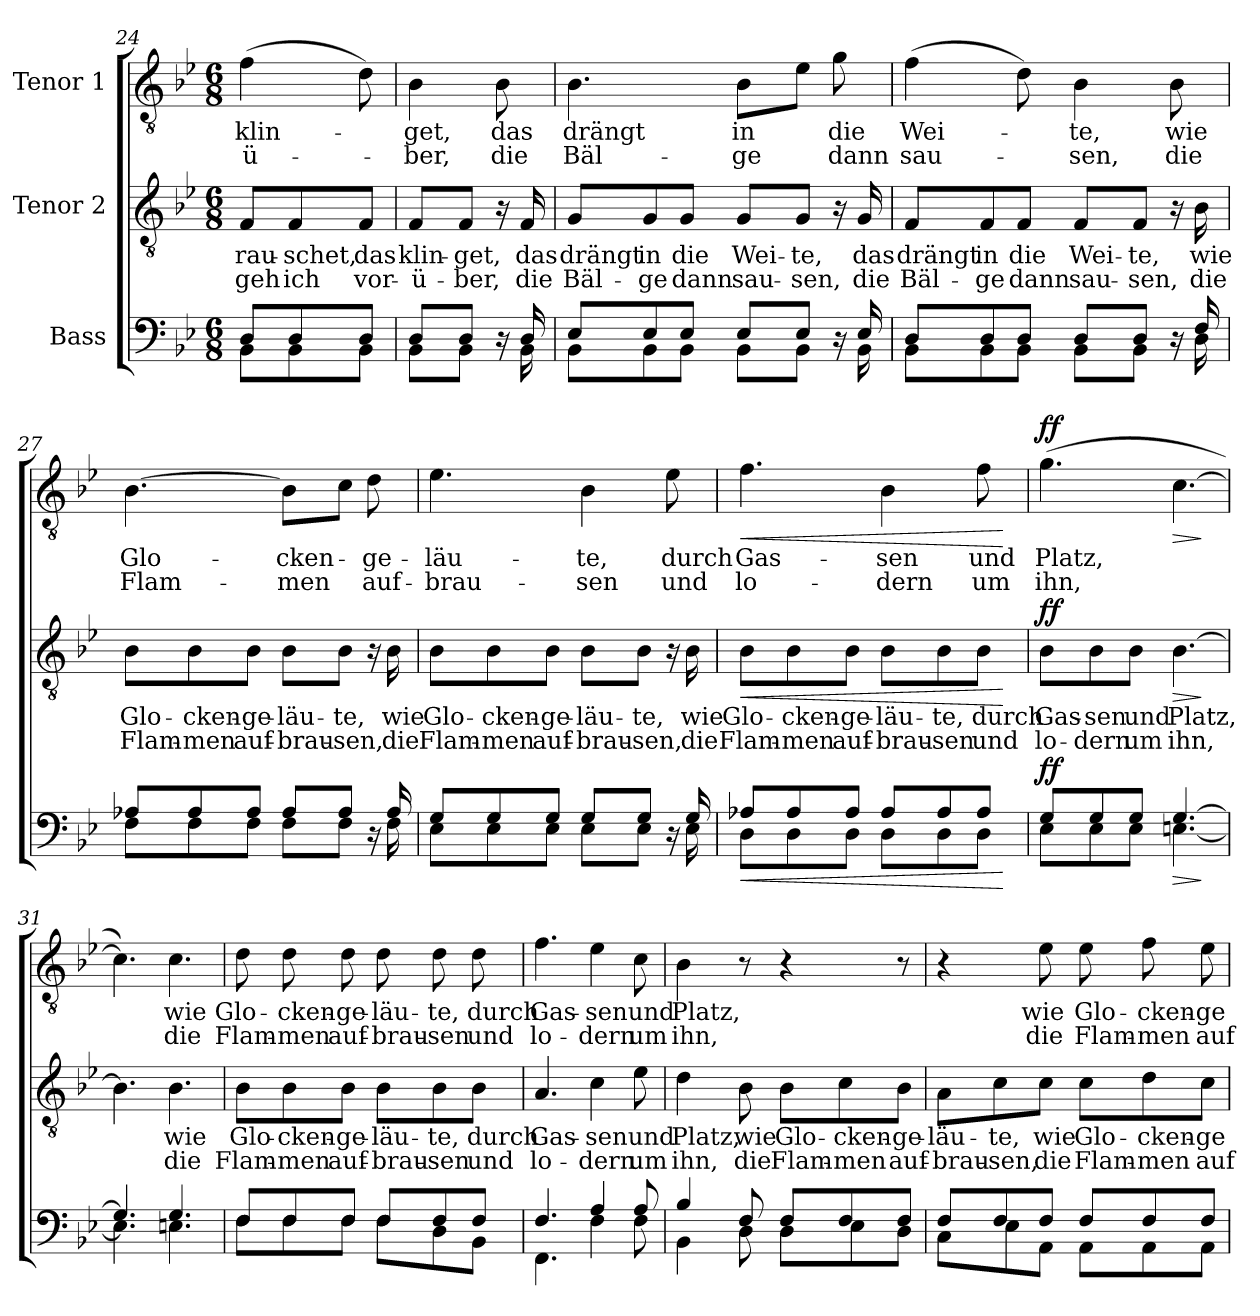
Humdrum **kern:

**kern	**dynam	**kern	**text	**text	**dynam	**kern	**text	**text	**dynam
*part3	*part3	*part2	*part2	*part2	*part2	*part1	*part1	*part1	*part1
*staff3	*staff3	*staff2	*staff2	*staff2	*staff2	*staff1	*staff1	*staff1	*staff1
*I"Bass	*	*I"Tenor 2	*	*	*	*I"Tenor 1	*	*	*
*clefF4	*	*clefGv2	*	*	*	*clefGv2	*	*	*
*k[b-e-]	*	*k[b-e-]	*	*	*	*k[b-e-]	*	*	*
*M6/8	*	*M6/8	*	*	*	*M6/8	*	*	*
=24	=24	=24	=24	=24	=24	=24	=24	=24	=24
*^	*	*	*	*	*	*	*	*	*
!	!	!	!	!LO:LY:b	!LO:LY:b	!	!	!LO:LY:b	!LO:LY:b	!
8D/L	8BB-\L	.	8F/L	rau-	geh	.	(4f\	klin-	-ü-	.
!	!	!	!	!LO:LY:b	!LO:LY:b	!	!	!	!	!
8D/	8BB-\	.	8F/	-schet,	ich	.	.	.	.	.
!	!	!	!	!LO:LY:b	!LO:LY:b	!	!	!	!	!
8D/J	8BB-\J	.	8F/J	das	vor-	.	8d\)	.	.	.
!!LO:LB:g=z
=24X3	=24X3	=24X3	=24X3	=24X3	=24X3	=24X3	=24X3	=24X3	=24X3	=24X3
!	!	!	!	!LO:LY:b	!LO:LY:b	!	!	!LO:LY:b	!LO:LY:b	!
8D/L	8BB-\L	.	8F/L	klin-	-ü-	.	4B-\	-get,	-ber,	.
!	!	!	!	!LO:LY:b	!LO:LY:b	!	!	!	!	!
8D/J	8BB-\J	.	8F/J	-get,	-ber,	.	.	.	.	.
!	!	!	!	!	!	!	!	!LO:LY:b	!LO:LY:b	!
16r	16ryy	.	16r	.	.	.	8B-\	das	die	.
!	!	!	!	!LO:LY:b	!LO:LY:b	!	!	!	!	!
16D/	16BB-\	.	16F/	das	die	.	.	.	.	.
=25	=25	=25	=25	=25	=25	=25	=25	=25	=25	=25
!	!	!	!	!LO:LY:b	!LO:LY:b	!	!	!LO:LY:b	!LO:LY:b	!
8E-/L	8BB-\L	.	8G/L	drängt	Bäl-	.	4.B-\	drängt	Bäl-	.
!	!	!	!	!LO:LY:b	!LO:LY:b	!	!	!	!	!
8E-/	8BB-\	.	8G/	in	-ge	.	.	.	.	.
!	!	!	!	!LO:LY:b	!LO:LY:b	!	!	!	!	!
8E-/J	8BB-\J	.	8G/J	die	dann	.	.	.	.	.
!	!	!	!	!LO:LY:b	!LO:LY:b	!	!	!LO:LY:b	!LO:LY:b	!
8E-/L	8BB-\L	.	8G/L	Wei-	sau-	.	8B-\L	in	-ge	.
!	!	!	!	!LO:LY:b	!LO:LY:b	!	!	!	!	!
8E-/J	8BB-\J	.	8G/J	-te,	-sen,	.	8e-\J	.	.	.
!	!	!	!	!	!	!	!	!LO:LY:b	!LO:LY:b	!
16r	16ryy	.	16r	.	.	.	8g\	die	dann	.
!	!	!	!	!LO:LY:b	!LO:LY:b	!	!	!	!	!
16E-/	16BB-\	.	16G/	das	die	.	.	.	.	.
=26	=26	=26	=26	=26	=26	=26	=26	=26	=26	=26
!	!	!	!	!LO:LY:b	!LO:LY:b	!	!	!LO:LY:b	!LO:LY:b	!
8D/L	8BB-\L	.	8F/L	drängt	Bäl-	.	(4f\	Wei-	sau-	.
!	!	!	!	!LO:LY:b	!LO:LY:b	!	!	!	!	!
8D/	8BB-\	.	8F/	in	-ge	.	.	.	.	.
!	!	!	!	!LO:LY:b	!LO:LY:b	!	!	!	!	!
8D/J	8BB-\J	.	8F/J	die	dann	.	8d\)	.	.	.
!	!	!	!	!LO:LY:b	!LO:LY:b	!	!	!LO:LY:b	!LO:LY:b	!
8D/L	8BB-\L	.	8F/L	Wei-	sau-	.	4B-\	-te,	-sen,	.
!	!	!	!	!LO:LY:b	!LO:LY:b	!	!	!	!	!
8D/J	8BB-\J	.	8F/J	-te,	-sen,	.	.	.	.	.
!	!	!	!	!	!	!	!	!LO:LY:b	!LO:LY:b	!
16r	16ryy	.	16r	.	.	.	8B-\	wie	die	.
!	!	!	!	!LO:LY:b	!LO:LY:b	!	!	!	!	!
16F/	16D\	.	16B-\	wie	die	.	.	.	.	.
!!LO:LB:g=z
=27	=27	=27	=27	=27	=27	=27	=27	=27	=27	=27
!	!	!	!	!LO:LY:b	!LO:LY:b	!	!	!LO:LY:b	!LO:LY:b	!
8A-X/L	8F\L	.	8B-\L	Glo-	Flam-	.	[4.B-\	Glo-	Flam-	.
!	!	!	!	!LO:LY:b	!LO:LY:b	!	!	!	!	!
8A-/	8F\	.	8B-\	-cken-	-men	.	.	.	.	.
!	!	!	!	!LO:LY:b	!LO:LY:b	!	!	!	!	!
8A-/J	8F\J	.	8B-\J	-ge-	auf-	.	.	.	.	.
!	!	!	!	!LO:LY:b	!LO:LY:b	!	!	!LO:LY:b	!LO:LY:b	!
8A-/L	8F\L	.	8B-\L	-läu-	-brau-	.	8B-\L]	-cken-	-men	.
!	!	!	!	!LO:LY:b	!LO:LY:b	!	!	!	!	!
8A-/J	8F\J	.	8B-\J	-te,	-sen,	.	8c\J	.	.	.
!	!	!	!	!	!	!	!	!LO:LY:b	!LO:LY:b	!
16r	16ryy	.	16r	.	.	.	8d\	-ge-	auf-	.
!	!	!	!	!LO:LY:b	!LO:LY:b	!	!	!	!	!
16A-/	16F\	.	16B-\	wie	die	.	.	.	.	.
=28	=28	=28	=28	=28	=28	=28	=28	=28	=28	=28
!	!	!	!	!LO:LY:b	!LO:LY:b	!	!	!LO:LY:b	!LO:LY:b	!
8G/L	8E-\L	.	8B-\L	Glo-	Flam-	.	4.e-\	-läu-	-brau-	.
!	!	!	!	!LO:LY:b	!LO:LY:b	!	!	!	!	!
8G/	8E-\	.	8B-\	-cken-	-men	.	.	.	.	.
!	!	!	!	!LO:LY:b	!LO:LY:b	!	!	!	!	!
8G/J	8E-\J	.	8B-\J	-ge-	auf-	.	.	.	.	.
!	!	!	!	!LO:LY:b	!LO:LY:b	!	!	!LO:LY:b	!LO:LY:b	!
8G/L	8E-\L	.	8B-\L	-läu-	-brau-	.	4B-\	-te,	-sen	.
!	!	!	!	!LO:LY:b	!LO:LY:b	!	!	!	!	!
8G/J	8E-\J	.	8B-\J	-te,	-sen,	.	.	.	.	.
!	!	!	!	!	!	!	!	!LO:LY:b	!LO:LY:b	!
16r	16ryy	.	16r	.	.	.	8e-\	durch	und	.
!	!	!	!	!LO:LY:b	!LO:LY:b	!	!	!	!	!
16G/	16E-\	.	16B-\	wie	die	.	.	.	.	.
=29	=29	=29	=29	=29	=29	=29	=29	=29	=29	=29
!	!	!LO:HP:b	!	!LO:LY:b	!LO:LY:b	!LO:HP:b	!	!LO:LY:b	!LO:LY:b	!LO:HP:b
8A-X/L	8D\L	<	8B-\L	Glo-	Flam-	<	4.f\	Gas-	lo-	<
!	!	!	!	!LO:LY:b	!LO:LY:b	!	!	!	!	!
8A-/	8D\	.	8B-\	-cken-	-men	.	.	.	.	.
!	!	!	!	!LO:LY:b	!LO:LY:b	!	!	!	!	!
8A-/J	8D\J	.	8B-\J	-ge-	auf-	.	.	.	.	.
!	!	!	!	!LO:LY:b	!LO:LY:b	!	!	!LO:LY:b	!LO:LY:b	!
8A-/L	8D\L	.	8B-\L	-läu-	-brau-	.	4B-\	-sen	-dern	.
!	!	!	!	!LO:LY:b	!LO:LY:b	!	!	!	!	!
8A-/	8D\	.	8B-\	-te,	-sen	.	.	.	.	.
!	!	!	!	!LO:LY:b	!LO:LY:b	!	!	!LO:LY:b	!LO:LY:b	!
8A-/J	8D\J	.	8B-\J	durch	und	.	8f\	und	um	.
*v	*v	*	*	*	*	*	*	*	*	*
.	[	.	.	.	[	.	.	.	[
!!LO:LB:g=z
=30	=30	=30	=30	=30	=30	=30	=30	=30	=30
*^	*	*	*	*	*	*	*	*	*
!	!	!LO:DY:a	!	!LO:LY:b	!LO:LY:b	!LO:DY:a	!	!LO:LY:b	!LO:LY:b	!LO:DY:a
8G/L	8E-\L	ff	8B-\L	Gas-	lo-	ff	(4.g\	Platz,	ihn,	ff
!	!	!	!	!LO:LY:b	!LO:LY:b	!	!	!	!	!
8G/	8E-\	.	8B-\	-sen	-dern	.	.	.	.	.
!	!	!	!	!LO:LY:b	!LO:LY:b	!	!	!	!	!
8G/J	8E-\J	.	8B-\J	und	um	.	.	.	.	.
!	!	!LO:HP:b	!	!LO:LY:b	!LO:LY:b	!LO:HP:b	!	!	!	!LO:HP:b
[4.G/	[4.En\	>	[4.B-\	Platz,	ihn,	>	[4.c\	.	.	>
*v	*v	*	*	*	*	*	*	*	*	*
.	]	.	.	.	]	.	.	.	]
=31	=31	=31	=31	=31	=31	=31	=31	=31	=31
*^	*	*	*	*	*	*	*	*	*
4.G/]	4.E\]	.	4.B-\]	.	.	.	4.c\])	.	.	.
!	!	!	!	!LO:LY:b	!LO:LY:b	!	!	!LO:LY:b	!LO:LY:b	!
4.G/	4.En\	.	4.B-\	wie	die	.	4.c\	wie	die	.
=32	=32	=32	=32	=32	=32	=32	=32	=32	=32	=32
!	!	!	!	!LO:LY:b	!LO:LY:b	!	!	!LO:LY:b	!LO:LY:b	!
8F/L	8F\L	.	8B-\L	Glo-	Flam-	.	8d\	Glo-	Flam-	.
!	!	!	!	!LO:LY:b	!LO:LY:b	!	!	!LO:LY:b	!LO:LY:b	!
8F/	8F\	.	8B-\	-cken-	-men	.	8d\	-cken-	-men	.
!	!	!	!	!LO:LY:b	!LO:LY:b	!	!	!LO:LY:b	!LO:LY:b	!
8F/J	8F\J	.	8B-\J	-ge-	auf-	.	8d\	-ge-	auf-	.
!	!	!	!	!LO:LY:b	!LO:LY:b	!	!	!LO:LY:b	!LO:LY:b	!
8F/L	8F\L	.	8B-\L	-läu-	-brau-	.	8d\	-läu-	-brau-	.
!	!	!	!	!LO:LY:b	!LO:LY:b	!	!	!LO:LY:b	!LO:LY:b	!
8F/	8D\	.	8B-\	-te,	-sen	.	8d\	-te,	-sen	.
!	!	!	!	!LO:LY:b	!LO:LY:b	!	!	!LO:LY:b	!LO:LY:b	!
8F/J	8BB-\J	.	8B-\J	durch	und	.	8d\	durch	und	.
=33	=33	=33	=33	=33	=33	=33	=33	=33	=33	=33
!	!	!	!	!LO:LY:b	!LO:LY:b	!	!	!LO:LY:b	!LO:LY:b	!
4.F/	4.FF\	.	4.A/	Gas-	lo-	.	4.f\	Gas-	lo-	.
!	!	!	!	!LO:LY:b	!LO:LY:b	!	!	!LO:LY:b	!LO:LY:b	!
4A/	4F\	.	4c\	-sen	-dern	.	4e-\	-sen	-dern	.
!	!	!	!	!LO:LY:b	!LO:LY:b	!	!	!LO:LY:b	!LO:LY:b	!
8A/	8F\	.	8e-\	und	um	.	8c\	und	um	.
!!LO:PB:g=z
=34	=34	=34	=34	=34	=34	=34	=34	=34	=34	=34
!	!	!	!	!LO:LY:b	!LO:LY:b	!	!	!LO:LY:b	!LO:LY:b	!
4B-/	4BB-\	.	4d\	Platz,	ihn,	.	4B-\	Platz,	ihn,	.
!	!	!	!	!LO:LY:b	!LO:LY:b	!	!	!	!	!
8F/	8D\	.	8B-\	wie	die	.	8r	.	.	.
!	!	!	!	!LO:LY:b	!LO:LY:b	!	!	!	!	!
8F/L	8D\L	.	8B-\L	Glo-	Flam-	.	4r	.	.	.
!	!	!	!	!LO:LY:b	!LO:LY:b	!	!	!	!	!
8F/	8E-\	.	8c\	-cken-	-men	.	.	.	.	.
!	!	!	!	!LO:LY:b	!LO:LY:b	!	!	!	!	!
8F/J	8D\J	.	8B-\J	-ge-	auf-	.	8r	.	.	.
=35	=35	=35	=35	=35	=35	=35	=35	=35	=35	=35
!	!	!	!	!LO:LY:b	!LO:LY:b	!	!	!	!	!
8F/L	8C\L	.	8A\L	-läu-	-brau-	.	4r	.	.	.
!	!	!	!	!LO:LY:b	!LO:LY:b	!	!	!	!	!
8F/	8E-\	.	8c\	-te,	-sen,	.	.	.	.	.
!	!	!	!	!LO:LY:b	!LO:LY:b	!	!	!LO:LY:b	!LO:LY:b	!
8F/J	8AA\J	.	8c\J	wie	die	.	8e-\	wie	die	.
!	!	!	!	!LO:LY:b	!LO:LY:b	!	!	!LO:LY:b	!LO:LY:b	!
8F/L	8AA\L	.	8c\L	Glo-	Flam-	.	8e-\	Glo-	Flam-	.
!	!	!	!	!LO:LY:b	!LO:LY:b	!	!	!LO:LY:b	!LO:LY:b	!
8F/	8AA\	.	8d\	-cken-	-men	.	8f\	-cken-	-men	.
!	!	!	!	!LO:LY:b	!LO:LY:b	!	!	!LO:LY:b	!LO:LY:b	!
8F/J	8AA\J	.	8c\J	-ge-	auf-	.	8e-\	-ge-	auf-	.
*v	*v	*	*	*	*	*	*	*	*	*
=	=	=	=	=	=	=	=	=	=
*-	*-	*-	*-	*-	*-	*-	*-	*-	*-
